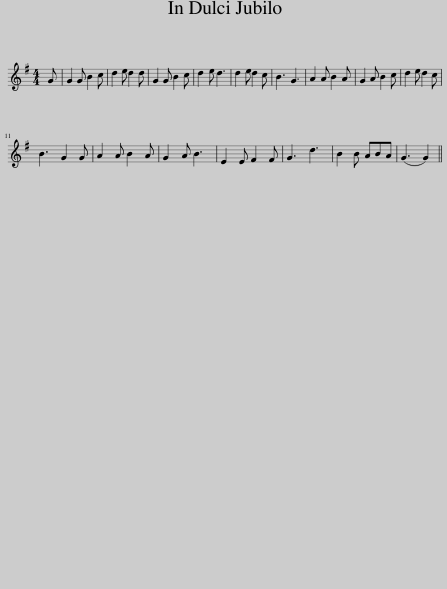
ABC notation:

X:1
L:1/8
M:4/4
I:linebreak $
K:G
V:1 treble
V:1
 G | G2 G B2 c | d2 e d2 d | G2 G B2 c | d2 e d3 | %5
 d2 e d2 c | B3 G3 | A2 A B2 A | G2 A B2 c | d2 e d2 c |$ %10
 B3 G2 G | A2 A B2 A | G2 A B3 | E2 E F2 F | G3 d3 | %15
 B2 B ABA | (G3 G2) || %17
